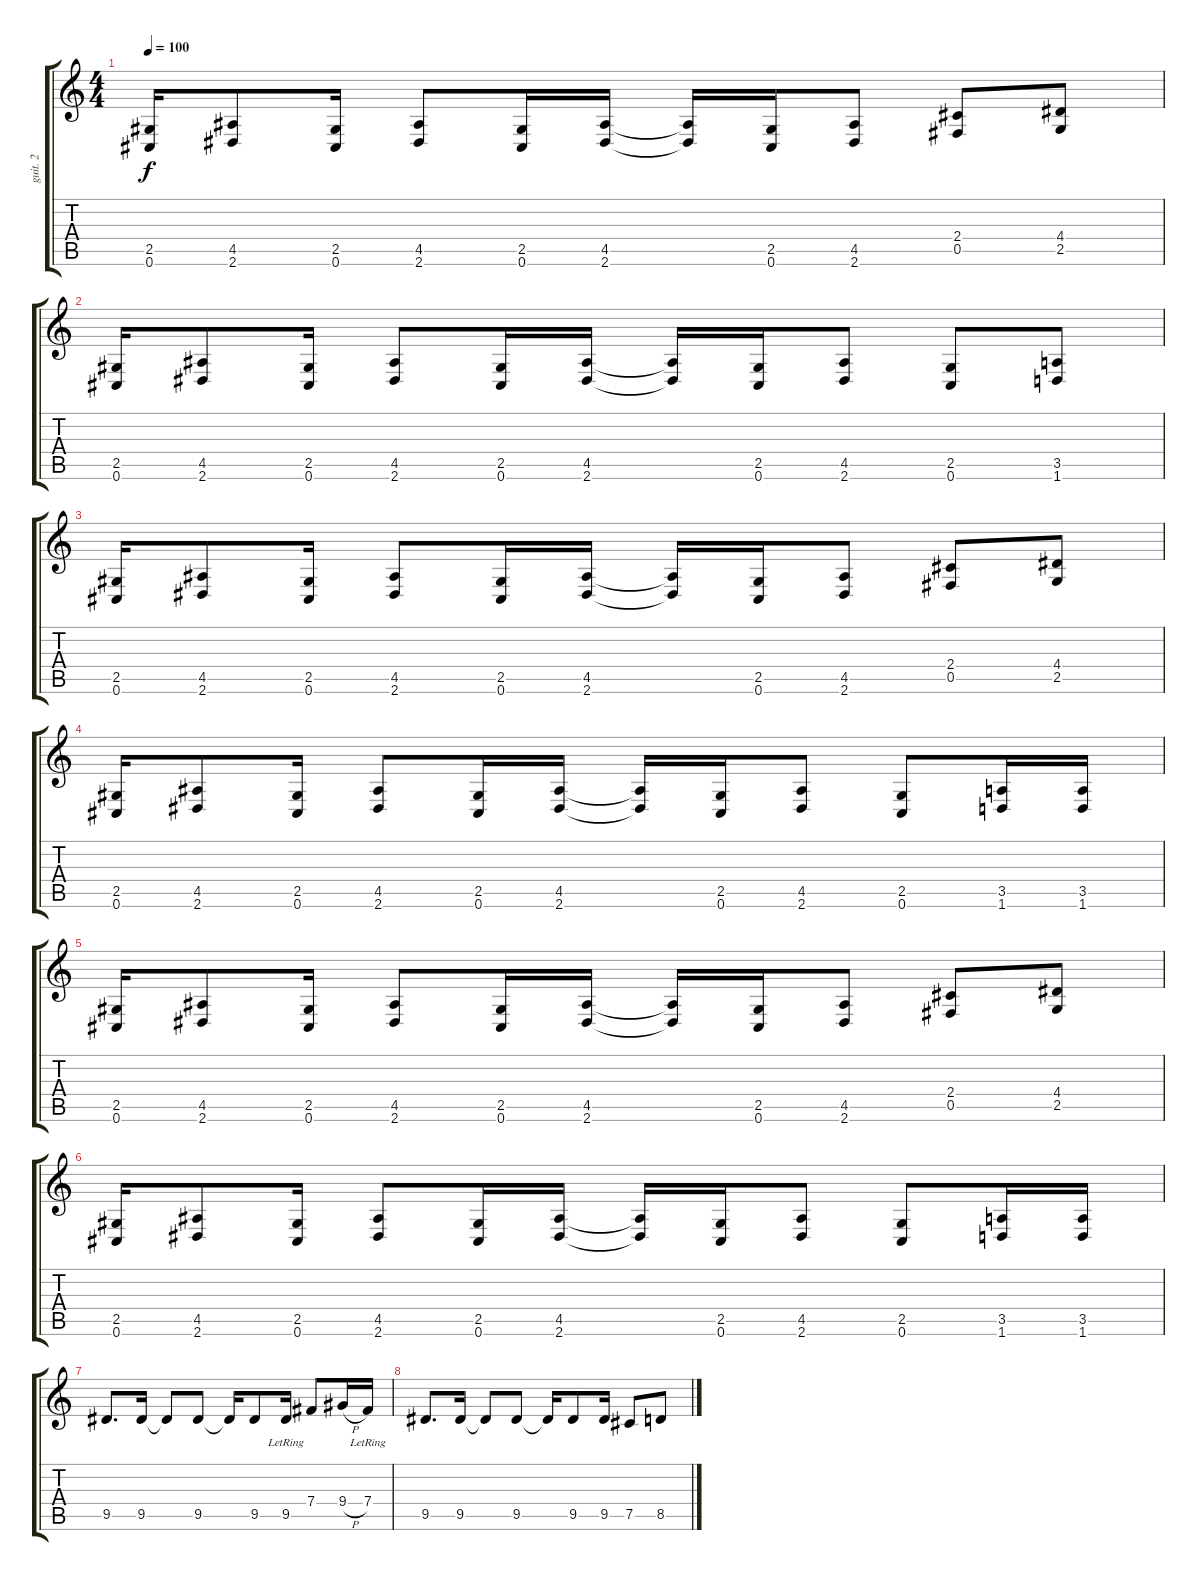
\track ("guit. 2" "guit. 2") {instrument distortionguitar}
\staff {score tabs}
\tuning (Db4 Ab3 E3 B2 Gb2 Db2) {hide}
\ts (4 4)
\tempo 100
\clef g2
\ks c
(2.5 0.6).16{dy f} (4.5 2.6).8 (2.5 0.6).16 (4.5 2.6).8 (2.5 0.6).16 (4.5 2.6).16 (4.5{t} 2.6{t}).16 (2.5 0.6).16 (4.5 2.6).8 (2.4 0.5).8 (4.4 2.5).8 |
(2.5 0.6).16 (4.5 2.6).8 (2.5 0.6).16 (4.5 2.6).8 (2.5 0.6).16 (4.5 2.6).16 (4.5{t} 2.6{t}).16 (2.5 0.6).16 (4.5 2.6).8 (2.5 0.6).8 (3.5 1.6).8 |
(2.5 0.6).16{volume 8} (4.5 2.6).8 (2.5 0.6).16 (4.5 2.6).8 (2.5 0.6).16 (4.5 2.6).16 (4.5{t} 2.6{t}).16 (2.5 0.6).16 (4.5 2.6).8 (2.4 0.5).8 (4.4 2.5).8 |
(2.5 0.6).16 (4.5 2.6).8 (2.5 0.6).16 (4.5 2.6).8 (2.5 0.6).16 (4.5 2.6).16 (4.5{t} 2.6{t}).16 (2.5 0.6).16 (4.5 2.6).8 (2.5 0.6).8 (3.5 1.6).16 (3.5 1.6).16 |
(2.5 0.6).16{volume 8} (4.5 2.6).8 (2.5 0.6).16 (4.5 2.6).8 (2.5 0.6).16 (4.5 2.6).16 (4.5{t} 2.6{t}).16 (2.5 0.6).16 (4.5 2.6).8 (2.4 0.5).8 (4.4 2.5).8 |
(2.5 0.6).16 (4.5 2.6).8 (2.5 0.6).16 (4.5 2.6).8 (2.5 0.6).16 (4.5 2.6).16 (4.5{t} 2.6{t}).16 (2.5 0.6).16 (4.5 2.6).8 (2.5 0.6).8 (3.5 1.6).16 (3.5 1.6).16 |
9.5.8{d instrument acousticguitarnylon} 9.5.16 9.5{t}.8 9.5.8 9.5{t}.16 9.5.8 9.5{lr}.16 7.4.8 9.4{h}.16 7.4{lr}.16 |
9.5.8{d} 9.5.16 9.5{t}.8 9.5.8 9.5{t}.16 9.5.8 9.5.16 7.5.8 8.5.8
